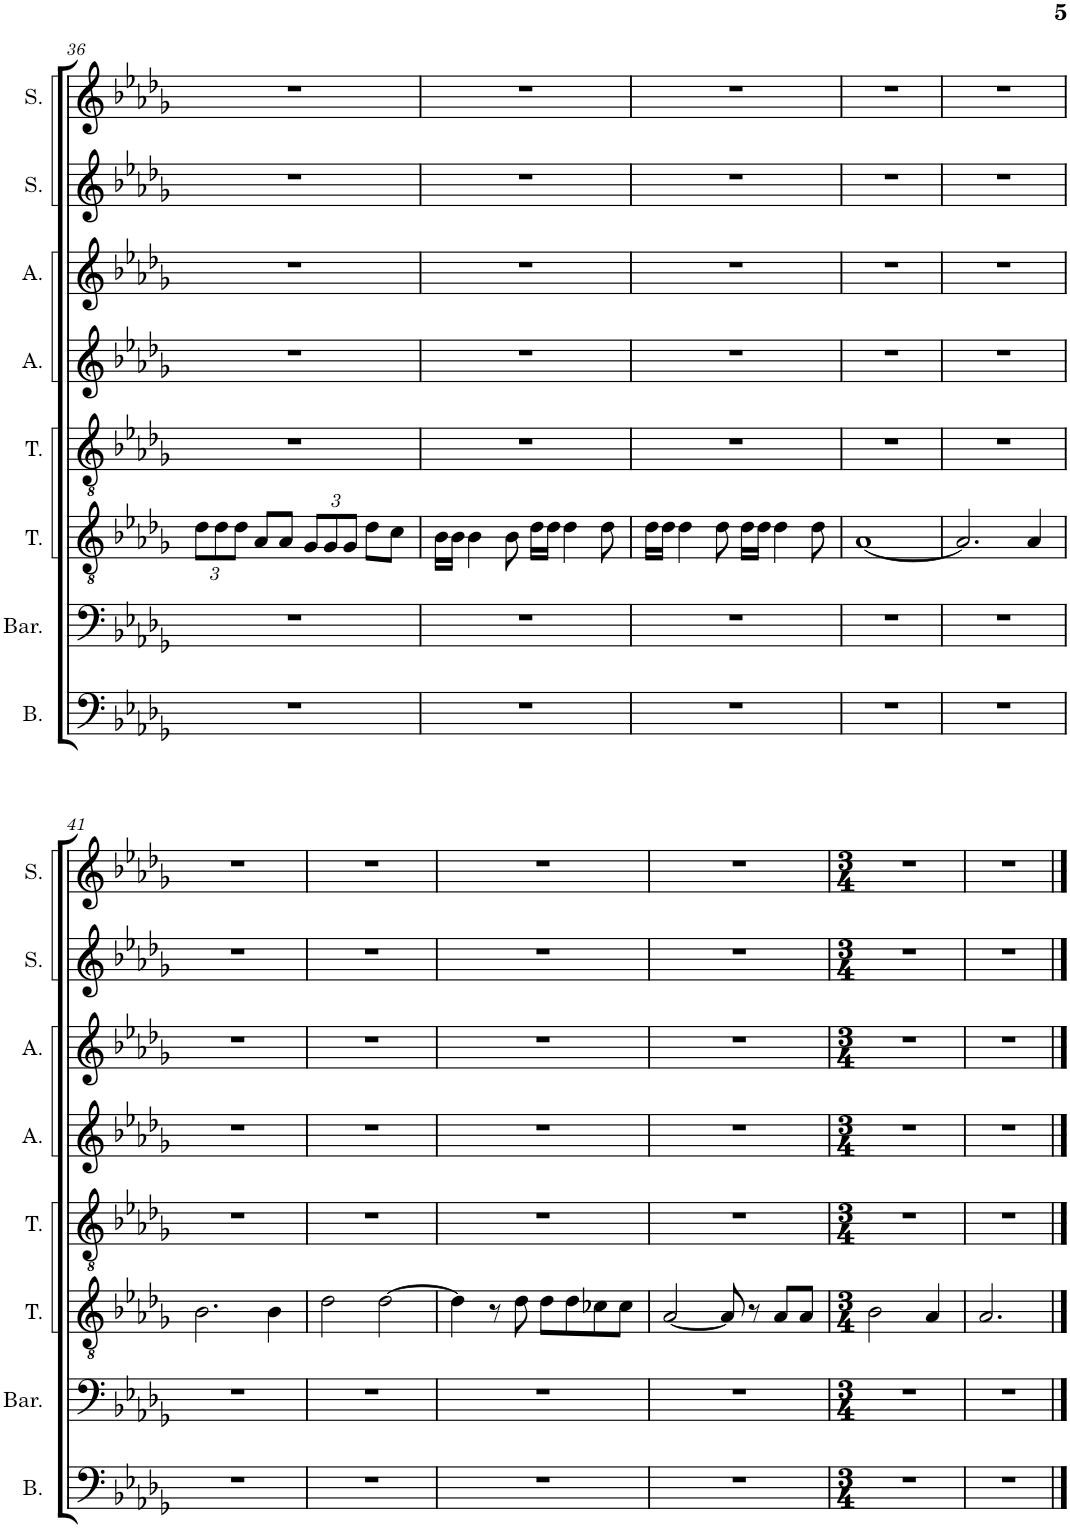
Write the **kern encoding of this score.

**kern	**kern	**kern	**kern	**kern	**kern	**kern	**kern
*part8	*part7	*part6	*part5	*part4	*part3	*part2	*part1
*staff8	*staff7	*staff6	*staff5	*staff4	*staff3	*staff2	*staff1
*I"Bass	*I"バリトン	*I"テナー	*I"Tenor	*I"アルト	*I"Alto	*I"ソプラノ	*I"Soprano
*I'B.	*	*	*I'T.	*	*I'A.	*	*I'S.
!!LO:PB:g=z
*clefF4	*clefF4	*clefGv2	*clefGv2	*clefG2	*clefG2	*clefG2	*clefG2
*k[b-e-a-d-g-]	*k[b-e-a-d-g-]	*k[b-e-a-d-g-]	*k[b-e-a-d-g-]	*k[b-e-a-d-g-]	*k[b-e-a-d-g-]	*k[b-e-a-d-g-]	*k[b-e-a-d-g-]
*M4/4	*M4/4	*M4/4	*M4/4	*M4/4	*M4/4	*M4/4	*M4/4
*	*	*Xbrackettup	*	*	*	*	*
=36	=36	=36	=36	=36	=36	=36	=36
1r	1r	12d-\L	1r	1r	1r	1r	1r
.	.	12d-\	.	.	.	.	.
.	.	12d-\J	.	.	.	.	.
.	.	8A-/L	.	.	.	.	.
.	.	8A-/J	.	.	.	.	.
.	.	12G-/L	.	.	.	.	.
.	.	12G-/	.	.	.	.	.
.	.	12G-/J	.	.	.	.	.
.	.	8d-\L	.	.	.	.	.
.	.	8c\J	.	.	.	.	.
=37	=37	=37	=37	=37	=37	=37	=37
1r	1r	16B-\LL	1r	1r	1r	1r	1r
.	.	16B-\JJ	.	.	.	.	.
.	.	4B-\	.	.	.	.	.
.	.	8B-\	.	.	.	.	.
.	.	16d-\LL	.	.	.	.	.
.	.	16d-\JJ	.	.	.	.	.
.	.	4d-\	.	.	.	.	.
.	.	8d-\	.	.	.	.	.
=38	=38	=38	=38	=38	=38	=38	=38
1r	1r	16d-\LL	1r	1r	1r	1r	1r
.	.	16d-\JJ	.	.	.	.	.
.	.	4d-\	.	.	.	.	.
.	.	8d-\	.	.	.	.	.
.	.	16d-\LL	.	.	.	.	.
.	.	16d-\JJ	.	.	.	.	.
.	.	4d-\	.	.	.	.	.
.	.	8d-\	.	.	.	.	.
=39	=39	=39	=39	=39	=39	=39	=39
1r	1r	[1A-	1r	1r	1r	1r	1r
=40	=40	=40	=40	=40	=40	=40	=40
1r	1r	2.A-/]	1r	1r	1r	1r	1r
.	.	4A-/	.	.	.	.	.
!!LO:LB:g=z
=41	=41	=41	=41	=41	=41	=41	=41
1r	1r	2.B-\	1r	1r	1r	1r	1r
.	.	4B-\	.	.	.	.	.
=42	=42	=42	=42	=42	=42	=42	=42
1r	1r	2d-\	1r	1r	1r	1r	1r
.	.	[2d-\	.	.	.	.	.
=43	=43	=43	=43	=43	=43	=43	=43
1r	1r	4d-\]	1r	1r	1r	1r	1r
.	.	8r	.	.	.	.	.
.	.	8d-\	.	.	.	.	.
.	.	8d-\L	.	.	.	.	.
.	.	8d-\	.	.	.	.	.
.	.	8c-X\	.	.	.	.	.
.	.	8c-\J	.	.	.	.	.
=44	=44	=44	=44	=44	=44	=44	=44
1r	1r	[2A-/	1r	1r	1r	1r	1r
.	.	8A-/]	.	.	.	.	.
.	.	8r	.	.	.	.	.
.	.	8A-/L	.	.	.	.	.
.	.	8A-/J	.	.	.	.	.
=45	=45	=45	=45	=45	=45	=45	=45
*M3/4	*M3/4	*M3/4	*M3/4	*M3/4	*M3/4	*M3/4	*M3/4
2.r	2.r	2B-\	2.r	2.r	2.r	2.r	2.r
.	.	4A-/	.	.	.	.	.
=46	=46	=46	=46	=46	=46	=46	=46
2.r	2.r	2.A-/	2.r	2.r	2.r	2.r	2.r
==	==	==	==	==	==	==	==
*-	*-	*-	*-	*-	*-	*-	*-
